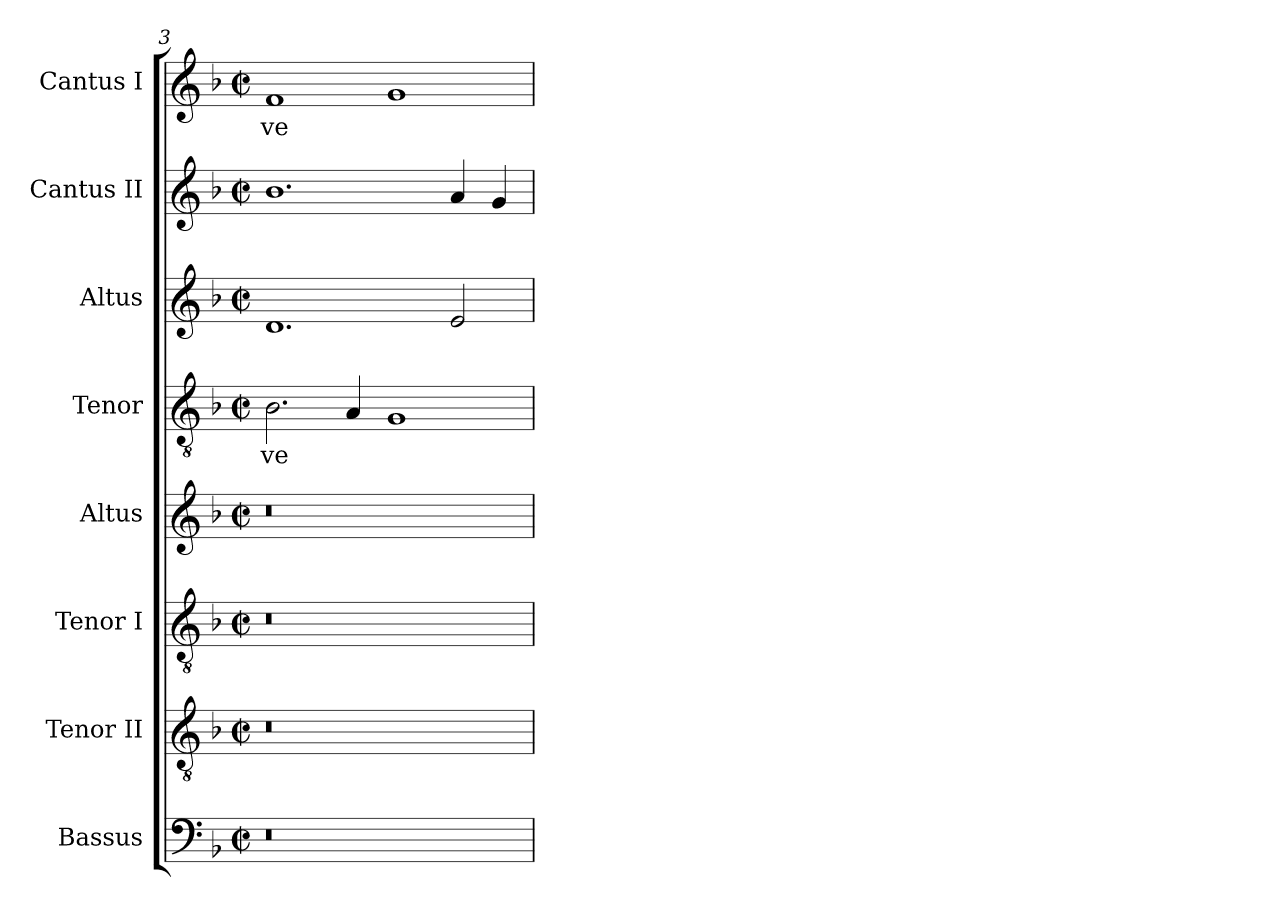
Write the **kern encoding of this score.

**kern	**kern	**kern	**kern	**kern	**text	**kern	**kern	**kern	**text
*part8	*part7	*part6	*part5	*part4	*part4	*part3	*part2	*part1	*part1
*staff8	*staff7	*staff6	*staff5	*staff4	*staff4	*staff3	*staff2	*staff1	*staff1
*I"Bassus	*I"Tenor II	*I"Tenor I	*I"Altus	*I"Tenor	*	*I"Altus	*I"Cantus II	*I"Cantus I	*
*clefF4	*clefGv2	*clefGv2	*clefG2	*clefGv2	*	*clefG2	*clefG2	*clefG2	*
*k[b-]	*k[b-]	*k[b-]	*k[b-]	*k[b-]	*	*k[b-]	*k[b-]	*k[b-]	*
*F:	*F:	*F:	*F:	*F:	*	*F:	*F:	*F:	*
*M2/2	*M2/2	*M2/2	*M2/2	*M2/2	*	*M2/2	*M2/2	*M2/2	*
*met(c|)	*met(c|)	*met(c|)	*met(c|)	*met(c|)	*	*met(c|)	*met(c|)	*met(c|)	*
=3	=3	=3	=3	=3	=3	=3	=3	=3	=3
!	!	!	!	!	!LO:LY:b:cj	!	!	!	!LO:LY:b:cj
0r	0r	0r	0r	2.B-\	ve	1.d	1.b-	1f	ve
.	.	.	.	4A/	.	.	.	.	.
.	.	.	.	1G	.	.	.	1g	.
.	.	.	.	.	.	2e/	4a/	.	.
.	.	.	.	.	.	.	4g/	.	.
=	=	=	=	=	=	=	=	=	=
*-	*-	*-	*-	*-	*-	*-	*-	*-	*-
